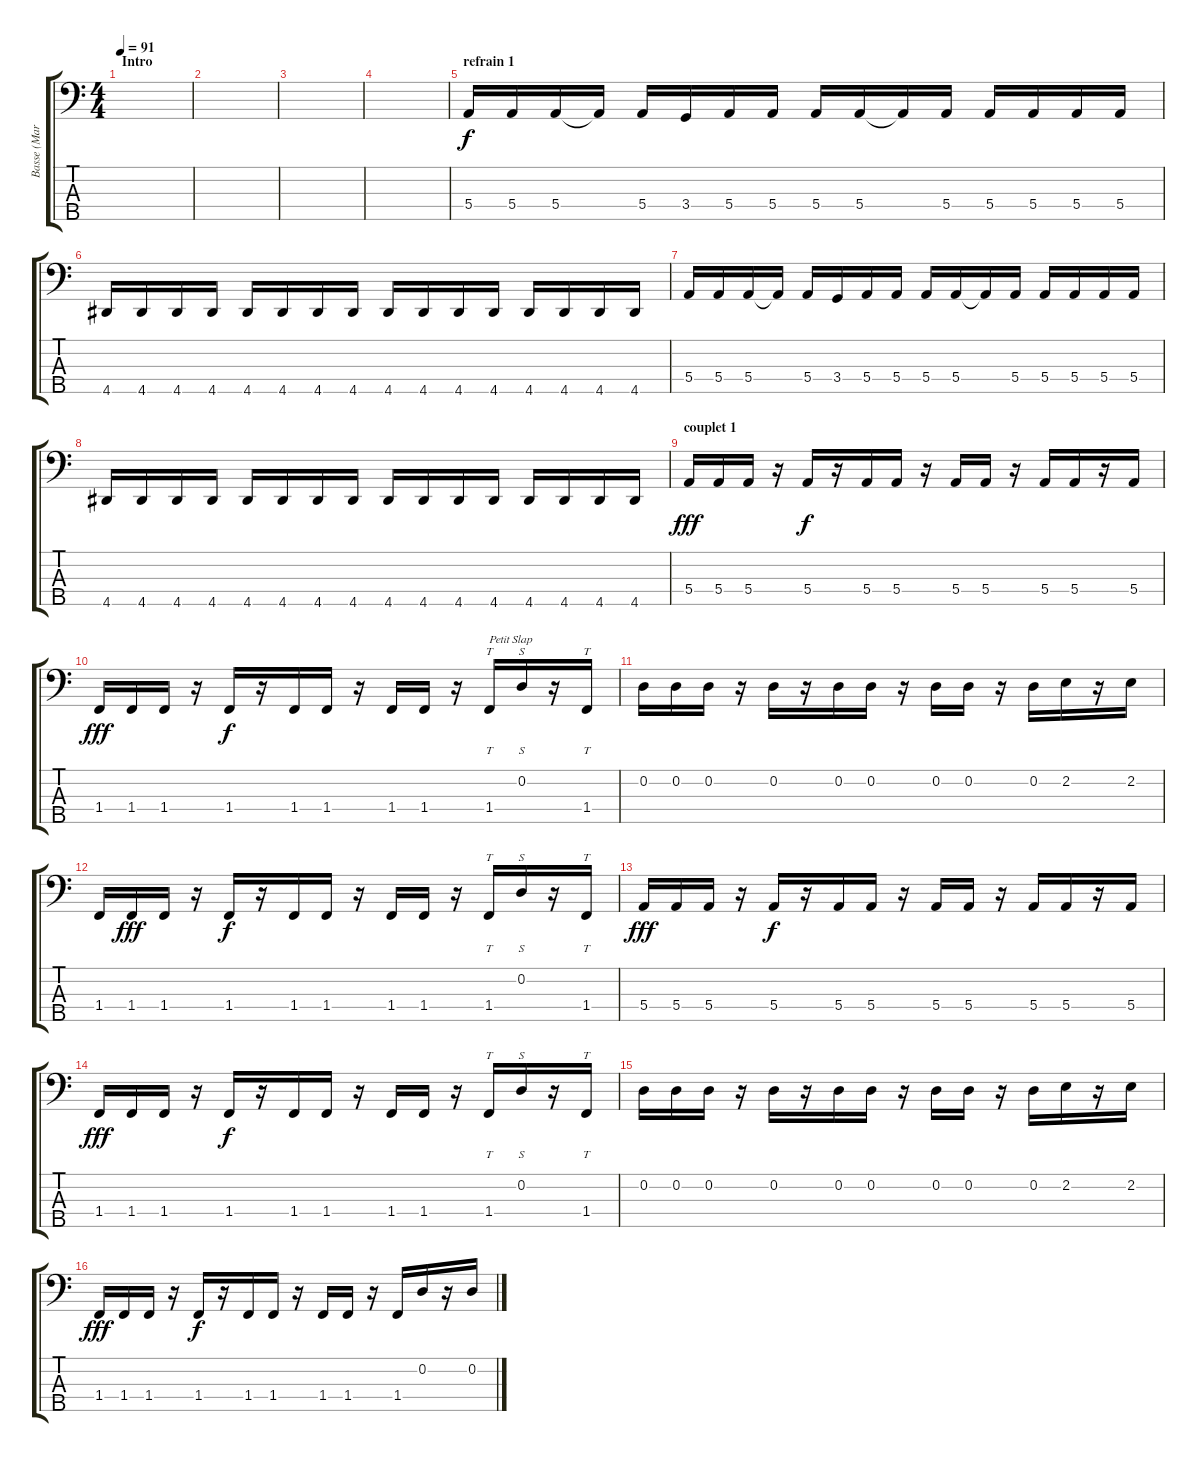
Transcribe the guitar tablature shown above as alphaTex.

\track ("Basse (Marq)" "Basse (Mar") {instrument distortionguitar}
\staff {score tabs}
\tuning (G2 D2 A1 E1 B0) {hide}
\ts (4 4)
\section ("" "Intro")
\tempo 91
\clef f4
\ks c
|
|
|
|
\section ("" "refrain 1")
5.4.16 5.4.16 5.4.16 5.4{t}.16 5.4.16 3.4.16 5.4.16 5.4.16 5.4.16 5.4.16 5.4{t}.16 5.4.16 5.4.16 5.4.16 5.4.16 5.4.16 |
4.5.16 4.5.16 4.5.16 4.5.16 4.5.16 4.5.16 4.5.16 4.5.16 4.5.16 4.5.16 4.5.16 4.5.16 4.5.16 4.5.16 4.5.16 4.5.16 |
5.4.16 5.4.16 5.4.16 5.4{t}.16 5.4.16 3.4.16 5.4.16 5.4.16 5.4.16 5.4.16 5.4{t}.16 5.4.16 5.4.16 5.4.16 5.4.16 5.4.16 |
4.5.16 4.5.16 4.5.16 4.5.16 4.5.16 4.5.16 4.5.16 4.5.16 4.5.16 4.5.16 4.5.16 4.5.16 4.5.16 4.5.16 4.5.16 4.5.16 |
\section ("" "couplet 1")
5.4.16{dy fff instrument electricbassfinger} 5.4.16 5.4.16 r.16 5.4.16{dy f} r.16 5.4.16 5.4.16 r.16 5.4.16 5.4.16 r.16 5.4.16 5.4.16 r.16 5.4.16 |
1.4.16{dy fff instrument electricbassfinger} 1.4.16 1.4.16 r.16 1.4.16{dy f} r.16 1.4.16 1.4.16 r.16 1.4.16 1.4.16 r.16 1.4.16{tt txt "Petit Slap"} 0.2.16{s} r.16 1.4.16{tt} |
0.2.16{instrument electricbassfinger} 0.2.16 0.2.16 r.16 0.2.16 r.16 0.2.16 0.2.16 r.16 0.2.16 0.2.16 r.16 0.2.16 2.2.16 r.16 2.2.16 |
1.4.16{instrument electricbassfinger} 1.4.16{dy fff} 1.4.16 r.16 1.4.16{dy f} r.16 1.4.16 1.4.16 r.16 1.4.16 1.4.16 r.16 1.4.16{tt} 0.2.16{s} r.16 1.4.16{tt} |
5.4.16{dy fff instrument electricbassfinger} 5.4.16 5.4.16 r.16 5.4.16{dy f} r.16 5.4.16 5.4.16 r.16 5.4.16 5.4.16 r.16 5.4.16 5.4.16 r.16 5.4.16 |
1.4.16{dy fff instrument electricbassfinger} 1.4.16 1.4.16 r.16 1.4.16{dy f} r.16 1.4.16 1.4.16 r.16 1.4.16 1.4.16 r.16 1.4.16{tt} 0.2.16{s} r.16 1.4.16{tt} |
0.2.16{instrument electricbassfinger} 0.2.16 0.2.16 r.16 0.2.16 r.16 0.2.16 0.2.16 r.16 0.2.16 0.2.16 r.16 0.2.16 2.2.16 r.16 2.2.16 |
1.4.16{dy fff instrument electricbassfinger} 1.4.16 1.4.16 r.16 1.4.16{dy f} r.16 1.4.16 1.4.16 r.16 1.4.16 1.4.16 r.16 1.4.16 0.2.16 r.16 0.2.16
